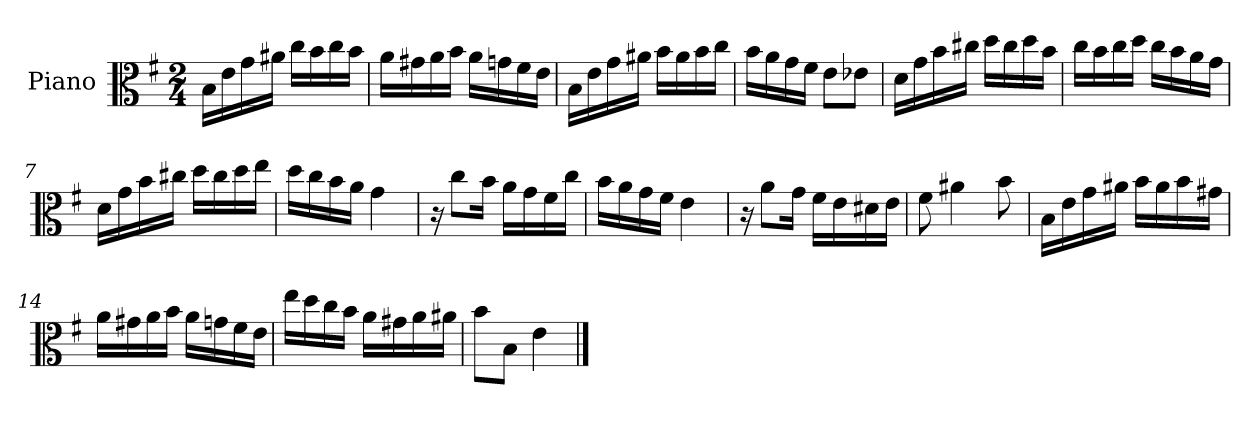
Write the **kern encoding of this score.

**kern
*part1
*staff1
*I"Piano
*I'Pno.
*clefC3
*k[f#]
*M2/4
=1
16B\LL
16e\
16g\
16a#X\JJ
16cc\LL
16b\
16cc\
16b\JJ
=2
16a\LL
16g#X\
16a\
16b\JJ
16a\LL
16gn\
16f#\
16e\JJ
=3
16B\LL
16e\
16g\
16a#X\JJ
16b\LL
16a#\
16b\
16cc\JJ
=4
16b\LL
16a\
16g\
16f#\JJ
8e\L
8e-X\J
=5
16d\LL
16g\
16b\
16cc#X\JJ
16dd\LL
16cc#\
16dd\
16b\JJ
!!LO:LB:g=z
=6
16cc\LL
16b\
16cc\
16dd\JJ
16cc\LL
16b\
16a\
16g\JJ
=7
16d\LL
16g\
16b\
16cc#X\JJ
16dd\LL
16cc#\
16dd\
16ee\JJ
=8
16dd\LL
16cc\
16b\
16a\JJ
4g\
=9
16r
8cc\L
16b\Jk
16a\LL
16g\
16f#\
16cc\JJ
=10
16b\LL
16a\
16g\
16f#\JJ
4e\
=11
16r
8a\L
16g\Jk
16f#\LL
16e\
16d#X\
16e\JJ
!!LO:LB:g=z
=12
8f#\
4a#X\
8b\
=13
16B\LL
16e\
16g\
16a#X\JJ
16b\LL
16a#\
16b\
16g#X\JJ
=14
16a\LL
16g#X\
16a\
16b\JJ
16a\LL
16gn\
16f#\
16e\JJ
=15
16ee\LL
16dd\
16cc\
16b\JJ
16a\LL
16g#X\
16a\
16a#X\JJ
=16
8b\L
8B\J
4e\
==
*-
